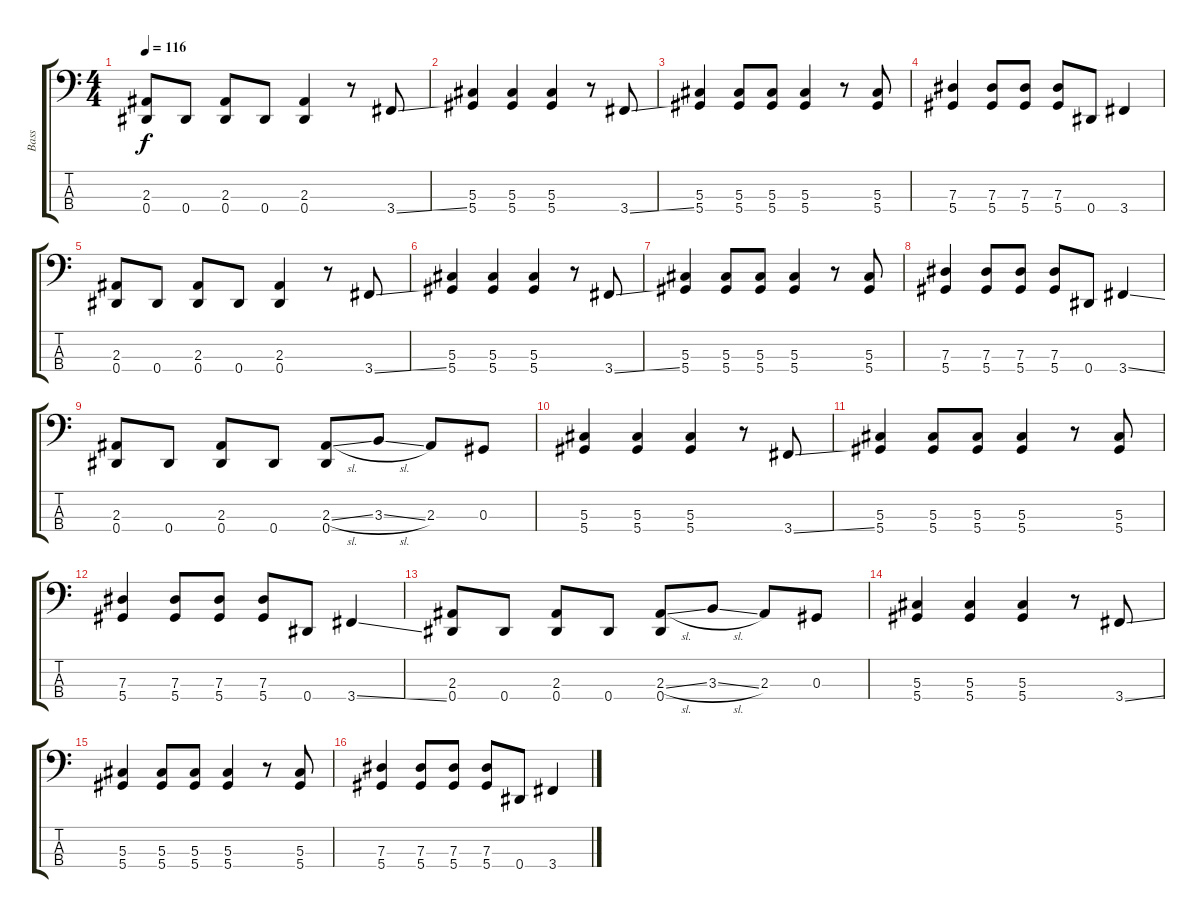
\track ("Bass" "Bass") {instrument electricbasspick}
\staff {score tabs}
\tuning (Gb2 Db2 Ab1 Eb1) {hide}
\ts (4 4)
\tempo 116
\clef f4
\ks c
(2.3 0.4).8{dy f} 0.4.8 (2.3 0.4).8 0.4.8 (2.3 0.4).4 r.8 3.4{ss}.8 |
(5.3 5.4).4 (5.3 5.4).4 (5.3 5.4).4 r.8 3.4{ss}.8 |
(5.3 5.4).4 (5.3 5.4).8 (5.3 5.4).8 (5.3 5.4).4 r.8 (5.3 5.4).8 |
(7.3 5.4).4 (7.3 5.4).8 (7.3 5.4).8 (7.3 5.4).8 0.4.8 3.4.4 |
(2.3 0.4).8 0.4.8 (2.3 0.4).8 0.4.8 (2.3 0.4).4 r.8 3.4{ss}.8 |
(5.3 5.4).4 (5.3 5.4).4 (5.3 5.4).4 r.8 3.4{ss}.8 |
(5.3 5.4).4 (5.3 5.4).8 (5.3 5.4).8 (5.3 5.4).4 r.8 (5.3 5.4).8 |
(7.3 5.4).4 (7.3 5.4).8 (7.3 5.4).8 (7.3 5.4).8 0.4.8 3.4{ss}.4 |
(2.3 0.4).8 0.4.8 (2.3 0.4).8 0.4.8 (2.3{sl} 0.4).8 3.3{sl}.8 2.3.8 0.3.8 |
(5.3 5.4).4 (5.3 5.4).4 (5.3 5.4).4 r.8 3.4{ss}.8 |
(5.3 5.4).4 (5.3 5.4).8 (5.3 5.4).8 (5.3 5.4).4 r.8 (5.3 5.4).8 |
(7.3 5.4).4 (7.3 5.4).8 (7.3 5.4).8 (7.3 5.4).8 0.4.8 3.4{ss}.4 |
(2.3 0.4).8 0.4.8 (2.3 0.4).8 0.4.8 (2.3{sl} 0.4).8 3.3{sl}.8 2.3.8 0.3.8 |
(5.3 5.4).4 (5.3 5.4).4 (5.3 5.4).4 r.8 3.4{ss}.8 |
(5.3 5.4).4 (5.3 5.4).8 (5.3 5.4).8 (5.3 5.4).4 r.8 (5.3 5.4).8 |
(7.3 5.4).4 (7.3 5.4).8 (7.3 5.4).8 (7.3 5.4).8 0.4.8 3.4{ss}.4
